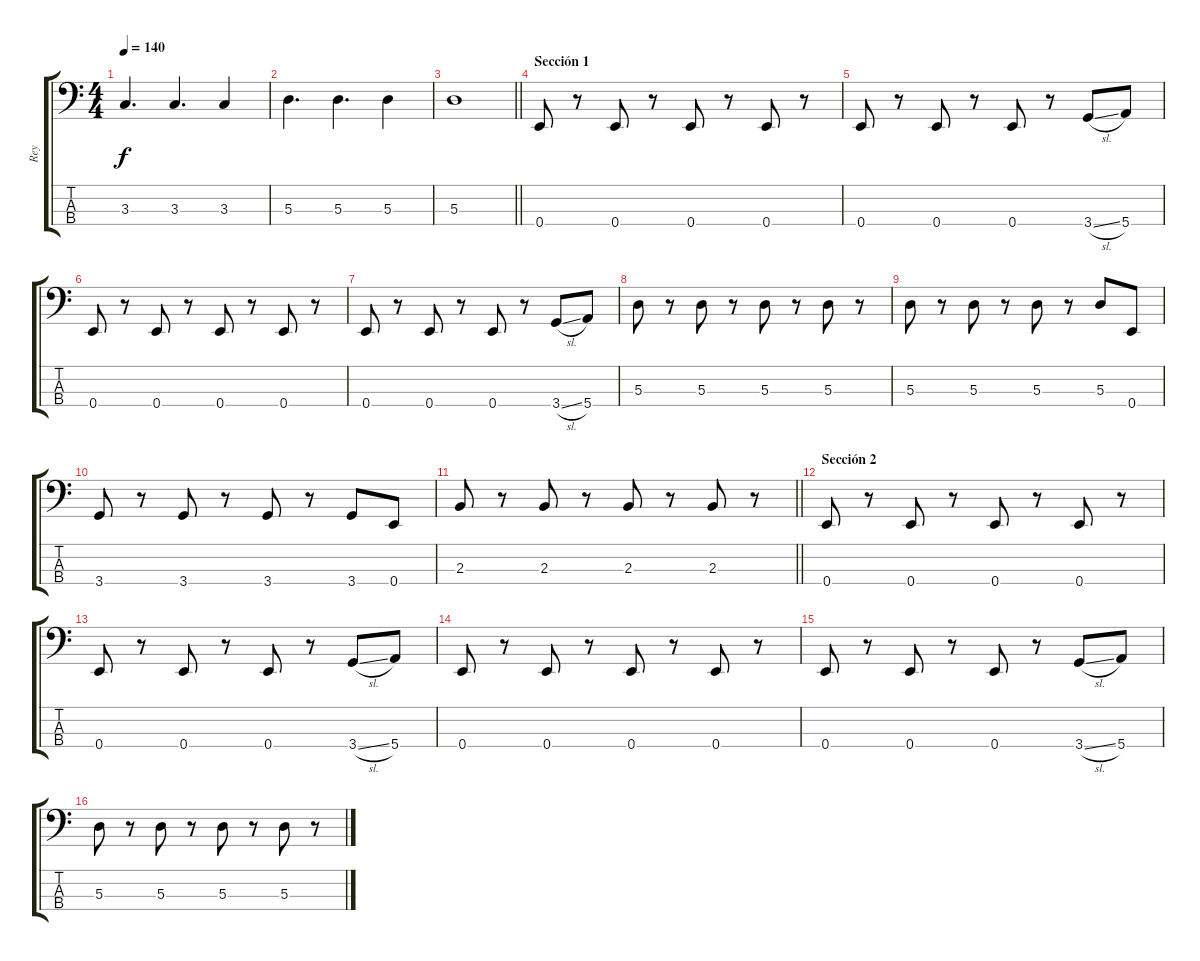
\track ("Rey" "Rey") {instrument electricbassfinger}
\staff {score tabs}
\tuning (G2 D2 A1 E1) {hide}
\ts (4 4)
\tempo 140
\clef f4
\ks c
3.3.4{d dy f} 3.3.4{d} 3.3.4 |
5.3.4{d} 5.3.4{d} 5.3.4 |
\barLineRight lightlight
5.3.1 |
\section ("" "Sección 1")
0.4.8 r.8 0.4.8 r.8 0.4.8 r.8 0.4.8 r.8 |
0.4.8 r.8 0.4.8 r.8 0.4.8 r.8 3.4{sl}.8 5.4.8 |
0.4.8 r.8 0.4.8 r.8 0.4.8 r.8 0.4.8 r.8 |
0.4.8 r.8 0.4.8 r.8 0.4.8 r.8 3.4{sl}.8 5.4.8 |
5.3.8 r.8 5.3.8 r.8 5.3.8 r.8 5.3.8 r.8 |
5.3.8 r.8 5.3.8 r.8 5.3.8 r.8 5.3.8 0.4.8 |
3.4.8 r.8 3.4.8 r.8 3.4.8 r.8 3.4.8 0.4.8 |
\barLineRight lightlight
2.3.8 r.8 2.3.8 r.8 2.3.8 r.8 2.3.8 r.8 |
\section ("" "Sección 2")
0.4.8 r.8 0.4.8 r.8 0.4.8 r.8 0.4.8 r.8 |
0.4.8 r.8 0.4.8 r.8 0.4.8 r.8 3.4{sl}.8 5.4.8 |
0.4.8 r.8 0.4.8 r.8 0.4.8 r.8 0.4.8 r.8 |
0.4.8 r.8 0.4.8 r.8 0.4.8 r.8 3.4{sl}.8 5.4.8 |
5.3.8 r.8 5.3.8 r.8 5.3.8 r.8 5.3.8 r.8
